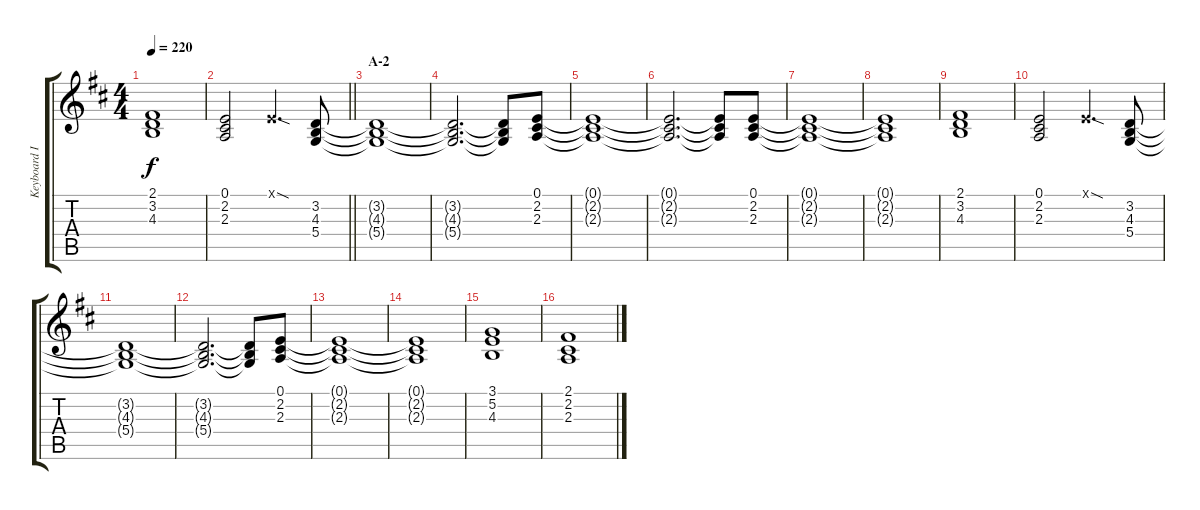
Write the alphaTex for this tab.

\track ("Keyboard I" "Keyboard I") {instrument drawbarorgan}
\staff {score tabs}
\tuning (E4 B3 G3 D3 A2 E2) {hide}
\ts (4 4)
\tempo 220
\clef g2
\ks d
(2.1 3.2 4.3).1{dy f} |
\barLineRight lightlight
(0.1 2.2 2.3).2 0.1{sod x}.4{d} (3.2 4.3 5.4).8 |
\section ("" "A-2")
(3.2{t} 4.3{t} 5.4{t}).1 |
(3.2{t} 4.3{t} 5.4{t}).2{d} (3.2{t} 4.3{t} 5.4{t}).8 (0.1 2.2 2.3).8 |
(0.1{t} 2.2{t} 2.3{t}).1 |
(0.1{t} 2.2{t} 2.3{t}).2{d} (0.1{t} 2.2{t} 2.3{t}).8 (0.1 2.2 2.3).8 |
(0.1{t} 2.2{t} 2.3{t}).1 |
(0.1{t} 2.2{t} 2.3{t}).1 |
(2.1 3.2 4.3).1 |
(0.1 2.2 2.3).2 0.1{sod x}.4{d} (3.2 4.3 5.4).8 |
(3.2{t} 4.3{t} 5.4{t}).1 |
(3.2{t} 4.3{t} 5.4{t}).2{d} (3.2{t} 4.3{t} 5.4{t}).8 (0.1 2.2 2.3).8 |
(0.1{t} 2.2{t} 2.3{t}).1 |
(0.1{t} 2.2{t} 2.3{t}).1 |
(3.1 5.2 4.3).1 |
(2.1 2.2 2.3).1
